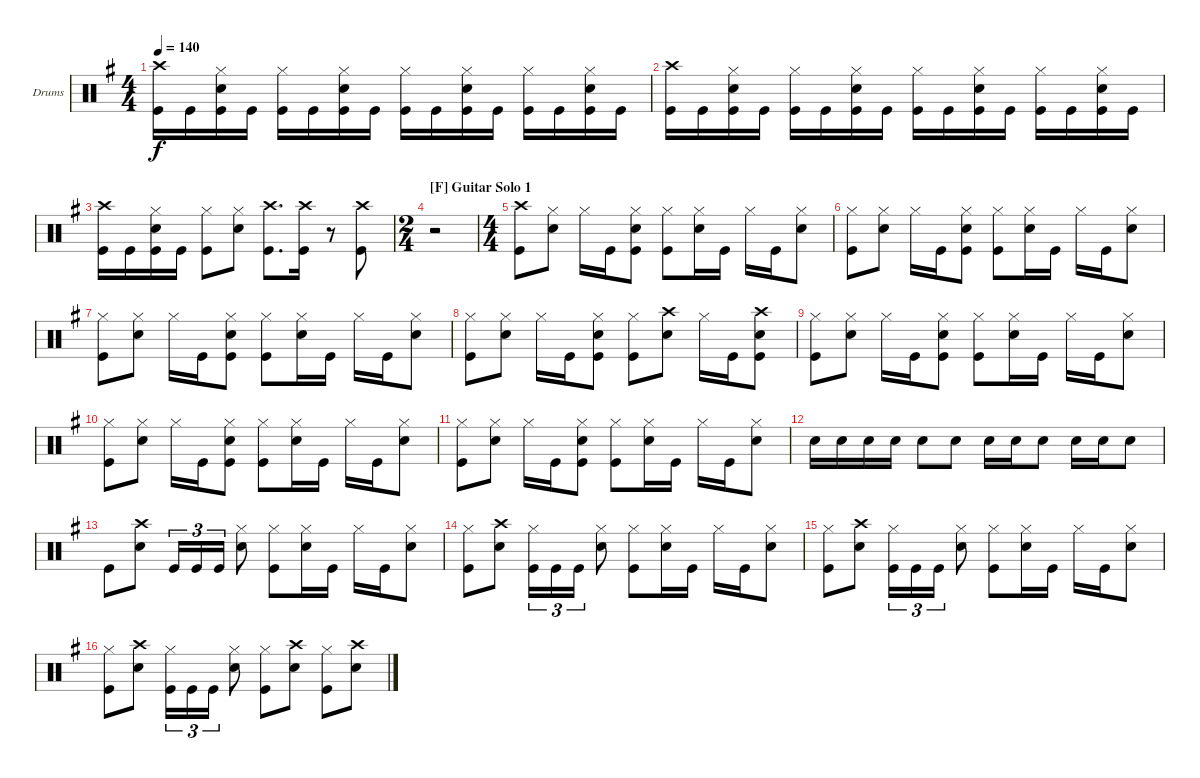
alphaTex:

\bracketExtendMode groupsimilarinstruments
\firstSystemTrackNameOrientation horizontal
\otherSystemsTrackNameOrientation horizontal
\track ("Drumkit" "Drums") {instrument percussion}
\staff {score}
\articulation defaults
\ts (4 4)
\tempo 140
\clef neutral
\scale
1.04288
\ks g
("Crash high (hit)" "Kick (hit)").16{dy f} "Kick (hit)".16 ("Snare (hit) 2" "Hi-Hat (closed)" "Kick (hit)").16 "Kick (hit)".16 ("Hi-Hat (closed)" "Kick (hit)").16 "Kick (hit)".16 ("Snare (hit) 2" "Hi-Hat (closed)" "Kick (hit)").16 "Kick (hit)".16 ("Hi-Hat (closed)" "Kick (hit)").16 "Kick (hit)".16 ("Snare (hit) 2" "Hi-Hat (closed)" "Kick (hit)").16 "Kick (hit)".16 ("Hi-Hat (closed)" "Kick (hit)").16 "Kick (hit)".16 ("Snare (hit) 2" "Hi-Hat (closed)" "Kick (hit)").16 "Kick (hit)".16 |
\scale
0.957125 ("Crash high (hit)" "Kick (hit)").16 "Kick (hit)".16 ("Snare (hit) 2" "Hi-Hat (closed)" "Kick (hit)").16 "Kick (hit)".16 ("Hi-Hat (closed)" "Kick (hit)").16 "Kick (hit)".16 ("Snare (hit) 2" "Hi-Hat (closed)" "Kick (hit)").16 "Kick (hit)".16 ("Hi-Hat (closed)" "Kick (hit)").16 "Kick (hit)".16 ("Snare (hit) 2" "Hi-Hat (closed)" "Kick (hit)").16 "Kick (hit)".16 ("Hi-Hat (closed)" "Kick (hit)").16 "Kick (hit)".16 ("Snare (hit) 2" "Hi-Hat (closed)" "Kick (hit)").16 "Kick (hit)".16 |
\scale
1.04288 ("Crash high (hit)" "Kick (hit)").16 "Kick (hit)".16 ("Snare (hit) 2" "Hi-Hat (closed)" "Kick (hit)").16 "Kick (hit)".16 ("Hi-Hat (closed)" "Kick (hit)").8 ("Snare (hit) 2" "Hi-Hat (closed)").8 ("Crash high (hit)" "Kick (hit)").8{d} ("Crash high (hit)" "Kick (hit)").16 r.8 ("Crash high (hit)" "Kick (hit)").8 |
\ts (2 4)
\section ("F" "Guitar Solo 1")
\scale
0.957125 r.2 |
\ts (4 4)
\scale
1.07314 ("Crash high (hit)" "Kick (hit)").8 ("Snare (hit) 2" "Hi-Hat (closed)").8 "Hi-Hat (closed)".16 "Kick (hit)".16 ("Kick (hit)" "Snare (hit) 2" "Hi-Hat (closed)").8 ("Kick (hit)" "Hi-Hat (closed)").8 ("Snare (hit) 2" "Hi-Hat (closed)").16 "Kick (hit)".16 "Hi-Hat (closed)".16 "Kick (hit)".16 ("Snare (hit) 2" "Hi-Hat (closed)").8 |
\scale
0.92686 ("Hi-Hat (closed)" "Kick (hit)").8 ("Snare (hit) 2" "Hi-Hat (closed)").8 "Hi-Hat (closed)".16 "Kick (hit)".16 ("Snare (hit) 2" "Hi-Hat (closed)" "Kick (hit)").8 ("Hi-Hat (closed)" "Kick (hit)").8 ("Snare (hit) 2" "Hi-Hat (closed)").16 "Kick (hit)".16 "Hi-Hat (closed)".16 "Kick (hit)".16 ("Snare (hit) 2" "Hi-Hat (closed)").8 |
\scale
1.04288 ("Hi-Hat (closed)" "Kick (hit)").8 ("Snare (hit) 2" "Hi-Hat (closed)").8 "Hi-Hat (closed)".16 "Kick (hit)".16 ("Kick (hit)" "Snare (hit) 2" "Hi-Hat (closed)").8 ("Kick (hit)" "Hi-Hat (closed)").8 ("Snare (hit) 2" "Hi-Hat (closed)").16 "Kick (hit)".16 "Hi-Hat (closed)".16 "Kick (hit)".16 ("Snare (hit) 2" "Hi-Hat (closed)").8 |
\scale
0.957125 ("Hi-Hat (closed)" "Kick (hit)").8 ("Snare (hit) 2" "Hi-Hat (closed)").8 "Hi-Hat (closed)".16 "Kick (hit)".16 ("Kick (hit)" "Snare (hit) 2" "Hi-Hat (closed)").8 ("Hi-Hat (closed)" "Kick (hit)").8 ("Crash high (hit)" "Snare (hit) 2").8 "Hi-Hat (closed)".16 "Kick (hit)".16 ("Kick (hit)" "Crash high (hit)" "Snare (hit) 2").8 |
\scale
1.04288 ("Hi-Hat (closed)" "Kick (hit)").8 ("Snare (hit) 2" "Hi-Hat (closed)").8 "Hi-Hat (closed)".16 "Kick (hit)".16 ("Kick (hit)" "Snare (hit) 2" "Hi-Hat (closed)").8 ("Kick (hit)" "Hi-Hat (closed)").8 ("Snare (hit) 2" "Hi-Hat (closed)").16 "Kick (hit)".16 "Hi-Hat (closed)".16 "Kick (hit)".16 ("Snare (hit) 2" "Hi-Hat (closed)").8 |
\scale
0.957125 ("Hi-Hat (closed)" "Kick (hit)").8 ("Snare (hit) 2" "Hi-Hat (closed)").8 "Hi-Hat (closed)".16 "Kick (hit)".16 ("Snare (hit) 2" "Hi-Hat (closed)" "Kick (hit)").8 ("Hi-Hat (closed)" "Kick (hit)").8 ("Snare (hit) 2" "Hi-Hat (closed)").16 "Kick (hit)".16 "Hi-Hat (closed)".16 "Kick (hit)".16 ("Snare (hit) 2" "Hi-Hat (closed)").8 |
\scale
1.04288 ("Hi-Hat (closed)" "Kick (hit)").8 ("Snare (hit) 2" "Hi-Hat (closed)").8 "Hi-Hat (closed)".16 "Kick (hit)".16 ("Kick (hit)" "Snare (hit) 2" "Hi-Hat (closed)").8 ("Kick (hit)" "Hi-Hat (closed)").8 ("Snare (hit) 2" "Hi-Hat (closed)").16 "Kick (hit)".16 "Hi-Hat (closed)".16 "Kick (hit)".16 ("Snare (hit) 2" "Hi-Hat (closed)").8 |
\scale
0.957125 "Snare (hit) 2".16 "Snare (hit) 2".16 "Snare (hit) 2".16 "Snare (hit) 2".16 "Snare (hit) 2".8 "Snare (hit) 2".8 "Snare (hit) 2".16 "Snare (hit) 2".16 "Snare (hit) 2".8 "Snare (hit) 2".16 "Snare (hit) 2".16 "Snare (hit) 2".8 |
\scale
1.04288 "Kick (hit)".8 ("Snare (hit) 2" "Crash high (hit)").8 "Kick (hit)".16{tu (3 2)} "Kick (hit)".16{tu (3 2)} "Kick (hit)".16{tu (3 2)} ("Hi-Hat (closed)" "Snare (hit) 2").8 ("Hi-Hat (closed)" "Kick (hit)").8 ("Snare (hit) 2" "Hi-Hat (closed)").16 "Kick (hit)".16 "Hi-Hat (closed)".16 "Kick (hit)".16 ("Snare (hit) 2" "Hi-Hat (closed)").8 |
\scale
0.957125 ("Hi-Hat (closed)" "Kick (hit)").8 ("Crash high (hit)" "Snare (hit) 2").8 ("Hi-Hat (closed)" "Kick (hit)").16{tu (3 2)} "Kick (hit)".16{tu (3 2)} "Kick (hit)".16{tu (3 2)} ("Snare (hit) 2" "Hi-Hat (closed)").8 ("Hi-Hat (closed)" "Kick (hit)").8 ("Snare (hit) 2" "Hi-Hat (closed)").16 "Kick (hit)".16 "Hi-Hat (closed)".16 "Kick (hit)".16 ("Snare (hit) 2" "Hi-Hat (closed)").8 |
\scale
1.04288 ("Hi-Hat (closed)" "Kick (hit)").8 ("Crash high (hit)" "Snare (hit) 2").8 ("Hi-Hat (closed)" "Kick (hit)").16{tu (3 2)} "Kick (hit)".16{tu (3 2)} "Kick (hit)".16{tu (3 2)} ("Snare (hit) 2" "Hi-Hat (closed)").8 ("Hi-Hat (closed)" "Kick (hit)").8 ("Snare (hit) 2" "Hi-Hat (closed)").16 "Kick (hit)".16 "Hi-Hat (closed)".16 "Kick (hit)".16 ("Snare (hit) 2" "Hi-Hat (closed)").8 |
\scale
0.957125 ("Kick (hit)" "Hi-Hat (closed)").8 ("Crash high (hit)" "Snare (hit) 2").8 ("Hi-Hat (closed)" "Kick (hit)").16{tu (3 2)} "Kick (hit)".16{tu (3 2)} "Kick (hit)".16{tu (3 2)} ("Snare (hit) 2" "Hi-Hat (closed)").8 ("Kick (hit)" "Hi-Hat (closed)").8 ("Crash high (hit)" "Snare (hit) 2").8 ("Kick (hit)" "Hi-Hat (closed)").8 ("Crash high (hit)" "Snare (hit) 2").8
